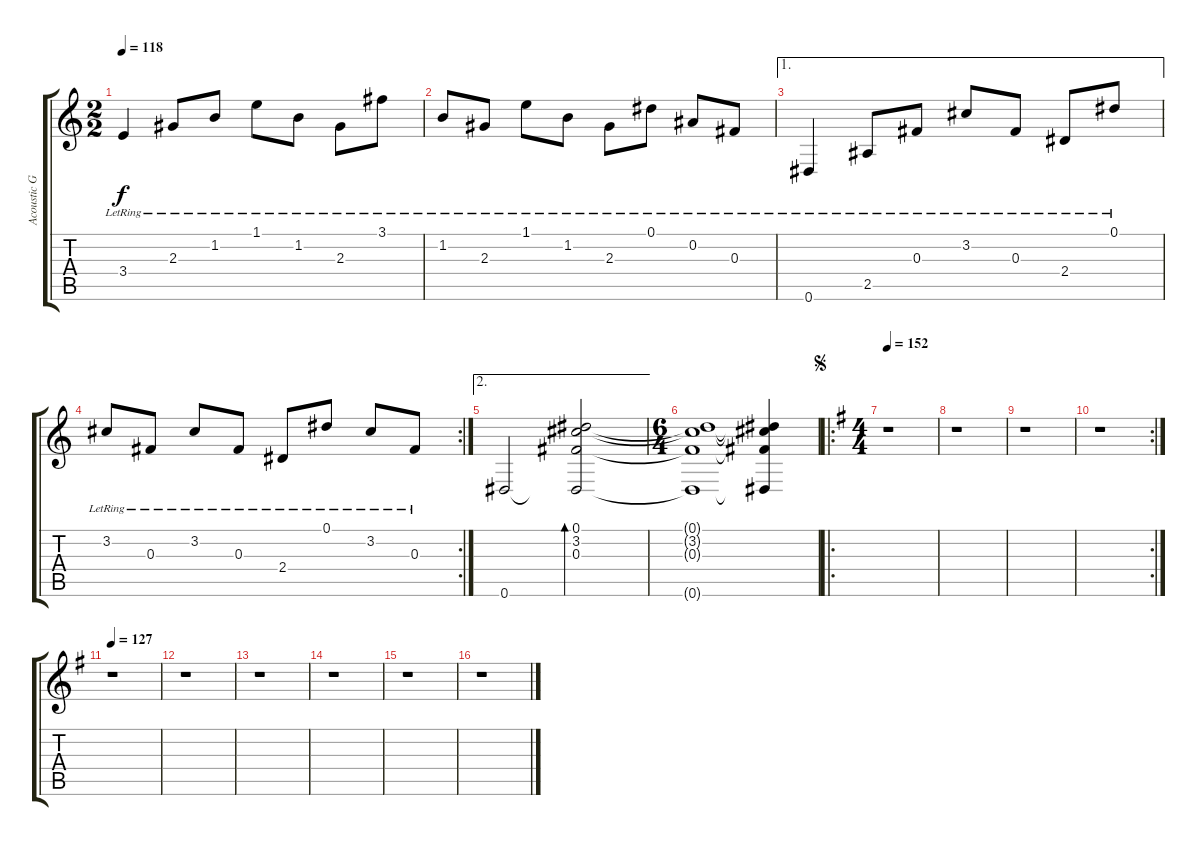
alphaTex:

\track ("Acoustic Guitar" "Acoustic G") {instrument acousticguitarsteel}
\staff {score tabs}
\tuning (Eb4 Bb3 Gb3 Db3 Ab2 Eb2) {hide}
\ts (2 2)
\tempo 118
\clef g2
\ks c
3.4{lr}.4{dy f} 2.3{lr}.8 1.2{lr}.8 1.1{lr}.8 1.2{lr}.8 2.3{lr}.8 3.1{lr}.8 |
1.2{lr}.8 2.3{lr}.8 1.1{lr}.8 1.2{lr}.8 2.3{lr}.8 0.1{lr}.8 0.2{lr}.8 0.3{lr}.8 |
\ae 1
0.6{lr}.4 2.5{lr}.8 0.3{lr}.8 3.2{lr}.8 0.3{lr}.8 2.4{lr}.8 0.1{lr}.8 |
\rc 2
3.2{lr}.8 0.3{lr}.8 3.2{lr}.8 0.3{lr}.8 2.4{lr}.8 0.1{lr}.8 3.2{lr}.8 0.3{lr}.8 |
\ae 2
0.6.2 (0.1 3.2 0.3 0.6{t}).2{bd 30} |
\ts (6 4)
(0.1{t} 3.2{t} 0.3{t} 0.6{t}).1 (0.1{t} 3.2{t} 0.3{t} 0.6{t}).4 |
\ro
\ts (4 4)
\jump segno
\tempo 152
\ks g
r.1 |
r.1 |
r.1 |
\rc 2
r.1 |
\tempo 127
r.1 |
r.1 |
r.1 |
r.1 |
r.1 |
r.1
